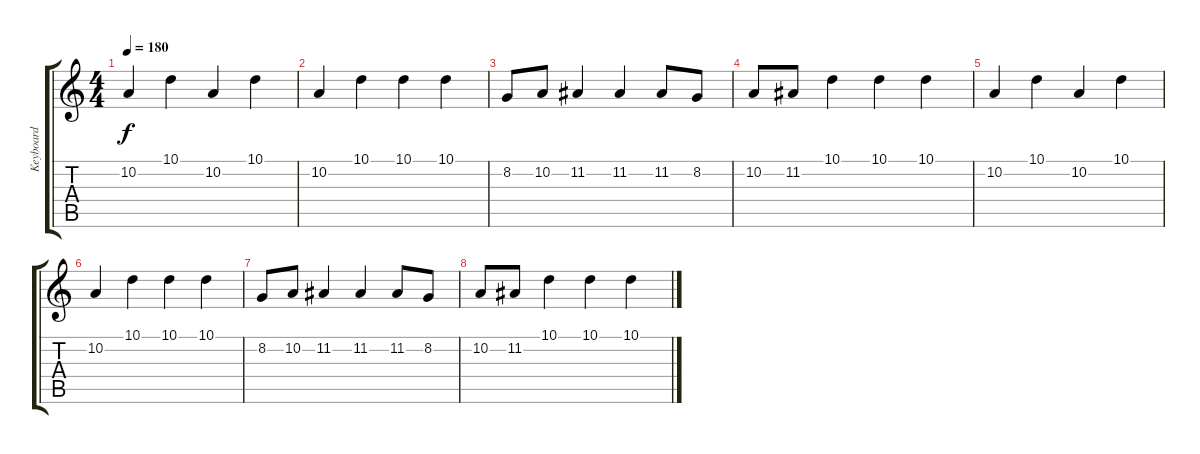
\track ("Keyboard" "Keyboard") {instrument fx1rain}
\staff {score tabs}
\tuning (E4 B3 G3 D3 A2 E2) {hide}
\ts (4 4)
\tempo 180
\clef g2
\ks c
10.2.4{dy f instrument fx1rain} 10.1.4 10.2.4 10.1.4 |
10.2.4 10.1.4 10.1.4 10.1.4 |
8.2.8 10.2.8 11.2.4 11.2.4 11.2.8 8.2.8 |
10.2.8 11.2.8 10.1.4 10.1.4 10.1.4 |
10.2.4 10.1.4 10.2.4 10.1.4 |
10.2.4 10.1.4 10.1.4 10.1.4 |
8.2.8 10.2.8 11.2.4 11.2.4 11.2.8 8.2.8 |
10.2.8 11.2.8 10.1.4 10.1.4 10.1.4
